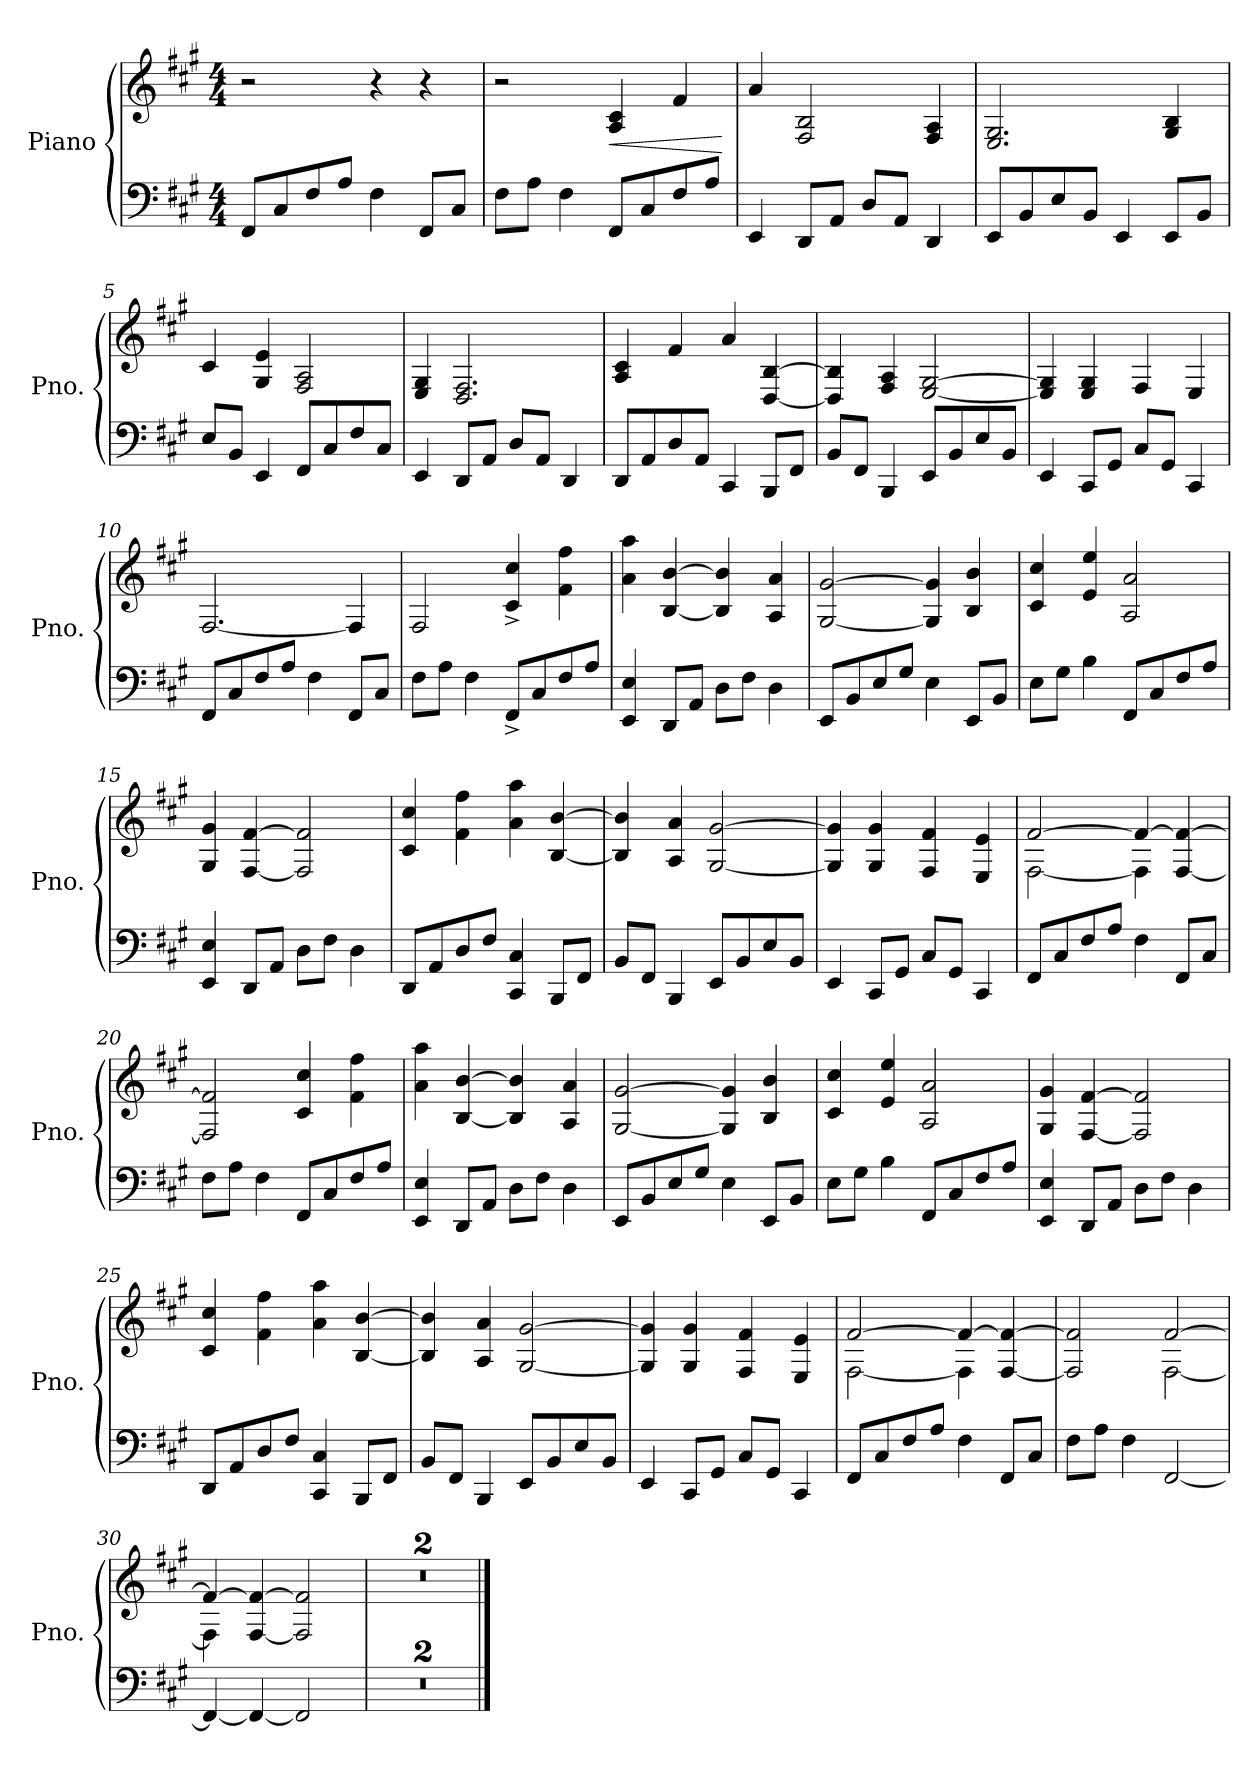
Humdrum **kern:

**kern	**kern	**dynam
*part1	*part1	*part1
*staff2	*staff1	*staff1/2
*I"Piano	*	*
*I'Pno.	*	*
*clefF4	*clefG2	*
*k[f#c#g#]	*k[f#c#g#]	*
*M4/4	*M4/4	*
=1	=1	=1
8FF#/L	2r	.
8C#/	.	.
8F#/	.	.
8A/J	.	.
4F#\	4r	.
8FF#/L	4r	.
8C#/J	.	.
=2	=2	=2
8F#\L	2r	.
8A\J	.	.
4F#\	.	.
!	!	!LO:HP:b
8FF#/L	4A/ 4c#/	<
8C#/	.	.
8F#/	4f#/	.
8A/J	.	.
.	.	[
=3	=3	=3
4EE/	4a/	.
8DD/L	2F#/ 2B/	.
8AA/J	.	.
8D/L	.	.
8AA/J	.	.
4DD/	4F#/ 4A/	.
=4	=4	=4
8EE/L	2.E/ 2.G#/	.
8BB/	.	.
8E/	.	.
8BB/J	.	.
4EE/	.	.
8EE/L	4G#/ 4B/	.
8BB/J	.	.
=5	=5	=5
8E/L	4c#/	.
8BB/J	.	.
4EE/	4G#/ 4e/	.
8FF#/L	2F#/ 2A/	.
8C#/	.	.
8F#/	.	.
8C#/J	.	.
!!LO:LB:g=z
=6	=6	=6
4EE/	4E/ 4G#/	.
8DD/L	2.D/ 2.F#/	.
8AA/J	.	.
8D/L	.	.
8AA/J	.	.
4DD/	.	.
=7	=7	=7
8DD/L	4A/ 4c#/	.
8AA/	.	.
8D/	4f#/	.
8AA/J	.	.
4CC#/	4a/	.
8BBB/L	[4D/ [4B/	.
8FF#/J	.	.
=8	=8	=8
8BB/L	4D/] 4B/]	.
8FF#/J	.	.
4BBB/	4F#/ 4A/	.
8EE/L	[2E/ [2G#/	.
8BB/	.	.
8E/	.	.
8BB/J	.	.
=9	=9	=9
4EE/	4E/] 4G#/]	.
8CC#/L	4E/ 4G#/	.
8GG#/J	.	.
8C#/L	4F#/	.
8GG#/J	.	.
4CC#/	4E/	.
=10	=10	=10
8FF#/L	[2.F#/	.
8C#/	.	.
8F#/	.	.
8A/J	.	.
4F#\	.	.
8FF#/L	4F#/]	.
8C#/J	.	.
!!LO:LB:g=z
=11	=11	=11
8F#\L	2F#/	.
8A\J	.	.
4F#\	.	.
8FF#^/L	4c#/^ 4cc#/^	.
8C#/	.	.
8F#/	4f#\ 4ff#\	.
8A/J	.	.
=12	=12	=12
4EE/ 4E/	4a\ 4aa\	.
8DD/L	[4B/ [4b/	.
8AA/J	.	.
8D\L	4B/] 4b/]	.
8F#\J	.	.
4D\	4A/ 4a/	.
=13	=13	=13
8EE/L	[2G#/ [2g#/	.
8BB/	.	.
8E/	.	.
8G#/J	.	.
4E\	4G#/] 4g#/]	.
8EE/L	4B/ 4b/	.
8BB/J	.	.
=14	=14	=14
8E\L	4c#/ 4cc#/	.
8G#\J	.	.
4B\	4e/ 4ee/	.
8FF#/L	2A/ 2a/	.
8C#/	.	.
8F#/	.	.
8A/J	.	.
=15	=15	=15
4EE/ 4E/	4G#/ 4g#/	.
8DD/L	[4F#/ [4f#/	.
8AA/J	.	.
8D\L	2F#/] 2f#/]	.
8F#\J	.	.
4D\	.	.
!!LO:LB:g=z
=16	=16	=16
8DD/L	4c#/ 4cc#/	.
8AA/	.	.
8D/	4f#\ 4ff#\	.
8F#/J	.	.
4CC#/ 4C#/	4a\ 4aa\	.
8BBB/L	[4B/ [4b/	.
8FF#/J	.	.
=17	=17	=17
8BB/L	4B/] 4b/]	.
8FF#/J	.	.
4BBB/	4A/ 4a/	.
8EE/L	[2G#/ [2g#/	.
8BB/	.	.
8E/	.	.
8BB/J	.	.
=18	=18	=18
4EE/	4G#/] 4g#/]	.
8CC#/L	4G#/ 4g#/	.
8GG#/J	.	.
8C#/L	4F#/ 4f#/	.
8GG#/J	.	.
4CC#/	4E/ 4e/	.
=19	=19	=19
*	*^	*
8FF#/L	[2f#/	[2F#\	.
8C#/	.	.	.
8F#/	.	.	.
8A/J	.	.	.
4F#\	4f#/_	4F#\]	.
8FF#/L	[4F#/ 4f#/_	4ryy	.
8C#/J	.	.	.
*	*v	*v	*
=20	=20	=20
8F#\L	2F#/] 2f#/]	.
8A\J	.	.
4F#\	.	.
8FF#/L	4c#/ 4cc#/	.
8C#/	.	.
8F#/	4f#\ 4ff#\	.
8A/J	.	.
!!LO:LB:g=z
=21	=21	=21
4EE/ 4E/	4a\ 4aa\	.
8DD/L	[4B/ [4b/	.
8AA/J	.	.
8D\L	4B/] 4b/]	.
8F#\J	.	.
4D\	4A/ 4a/	.
=22	=22	=22
8EE/L	[2G#/ [2g#/	.
8BB/	.	.
8E/	.	.
8G#/J	.	.
4E\	4G#/] 4g#/]	.
8EE/L	4B/ 4b/	.
8BB/J	.	.
=23	=23	=23
8E\L	4c#/ 4cc#/	.
8G#\J	.	.
4B\	4e/ 4ee/	.
8FF#/L	2A/ 2a/	.
8C#/	.	.
8F#/	.	.
8A/J	.	.
=24	=24	=24
4EE/ 4E/	4G#/ 4g#/	.
8DD/L	[4F#/ [4f#/	.
8AA/J	.	.
8D\L	2F#/] 2f#/]	.
8F#\J	.	.
4D\	.	.
=25	=25	=25
8DD/L	4c#/ 4cc#/	.
8AA/	.	.
8D/	4f#\ 4ff#\	.
8F#/J	.	.
4CC#/ 4C#/	4a\ 4aa\	.
8BBB/L	[4B/ [4b/	.
8FF#/J	.	.
!!LO:PB:g=z
=26	=26	=26
8BB/L	4B/] 4b/]	.
8FF#/J	.	.
4BBB/	4A/ 4a/	.
8EE/L	[2G#/ [2g#/	.
8BB/	.	.
8E/	.	.
8BB/J	.	.
=27	=27	=27
4EE/	4G#/] 4g#/]	.
8CC#/L	4G#/ 4g#/	.
8GG#/J	.	.
8C#/L	4F#/ 4f#/	.
8GG#/J	.	.
4CC#/	4E/ 4e/	.
=28	=28	=28
*	*^	*
8FF#/L	[2f#/	[2F#\	.
8C#/	.	.	.
8F#/	.	.	.
8A/J	.	.	.
4F#\	4f#/_	4F#\]	.
8FF#/L	[4F#/ 4f#/_	4ryy	.
8C#/J	.	.	.
=29	=29	=29	=29
8F#\L	2F#/] 2f#/]	2ryy	.
8A\J	.	.	.
4F#\	.	.	.
[2FF#/	[2f#/	[2F#\	.
=30	=30	=30	=30
4FF#/_	4f#/_	4F#\]	.
4FF#/_	[4F#/ 4f#/_	2.ryy	.
2FF#/]	2F#/] 2f#/]	.	.
*	*v	*v	*
=31	=31	=31
1r	1r	.
=32	=32	=32
1r	1r	.
==	==	==
*-	*-	*-
